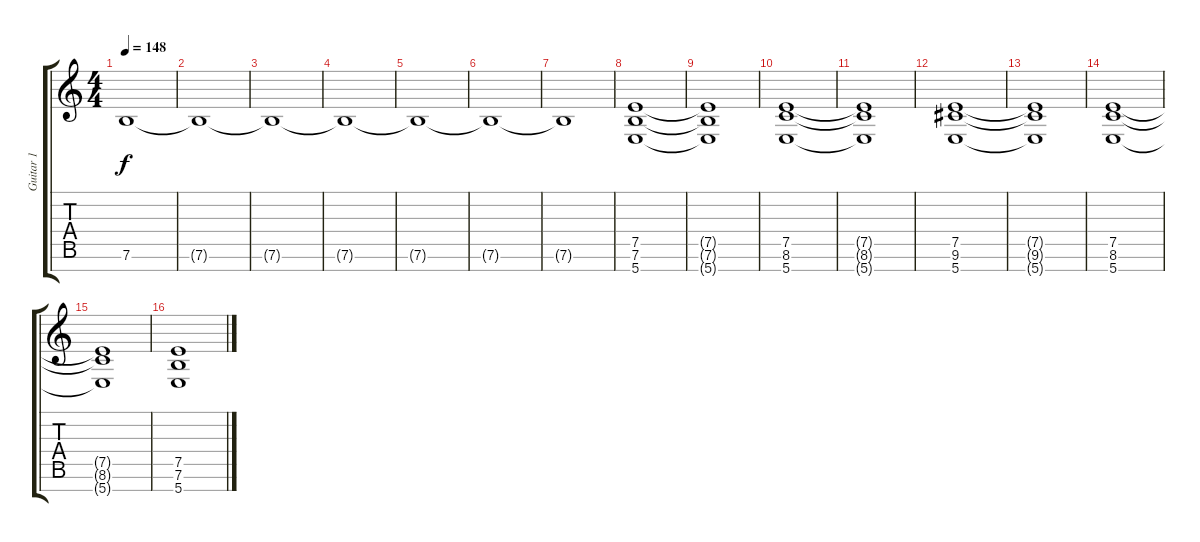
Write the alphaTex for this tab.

\track ("Guitar 1" "Guitar 1") {instrument distortionguitar}
\staff {score tabs}
\tuning (E4 B3 G3 D3 A2 E2 B1) {hide}
\ts (4 4)
\tempo 148
\clef g2
\ks c
7.6{t}.1{dy f} |
7.6{t}.1 |
7.6{t}.1 |
7.6{t}.1 |
7.6{t}.1 |
7.6{t}.1 |
7.6{t}.1 |
(7.5 7.6 5.7).1{volume 11} |
(7.5{t} 7.6{t} 5.7{t}).1 |
(7.5 8.6 5.7).1 |
(7.5{t} 8.6{t} 5.7{t}).1 |
(7.5 9.6 5.7).1 |
(7.5{t} 9.6{t} 5.7{t}).1 |
(7.5 8.6 5.7).1 |
(7.5{t} 8.6{t} 5.7{t}).1 |
(7.5 7.6 5.7).1
